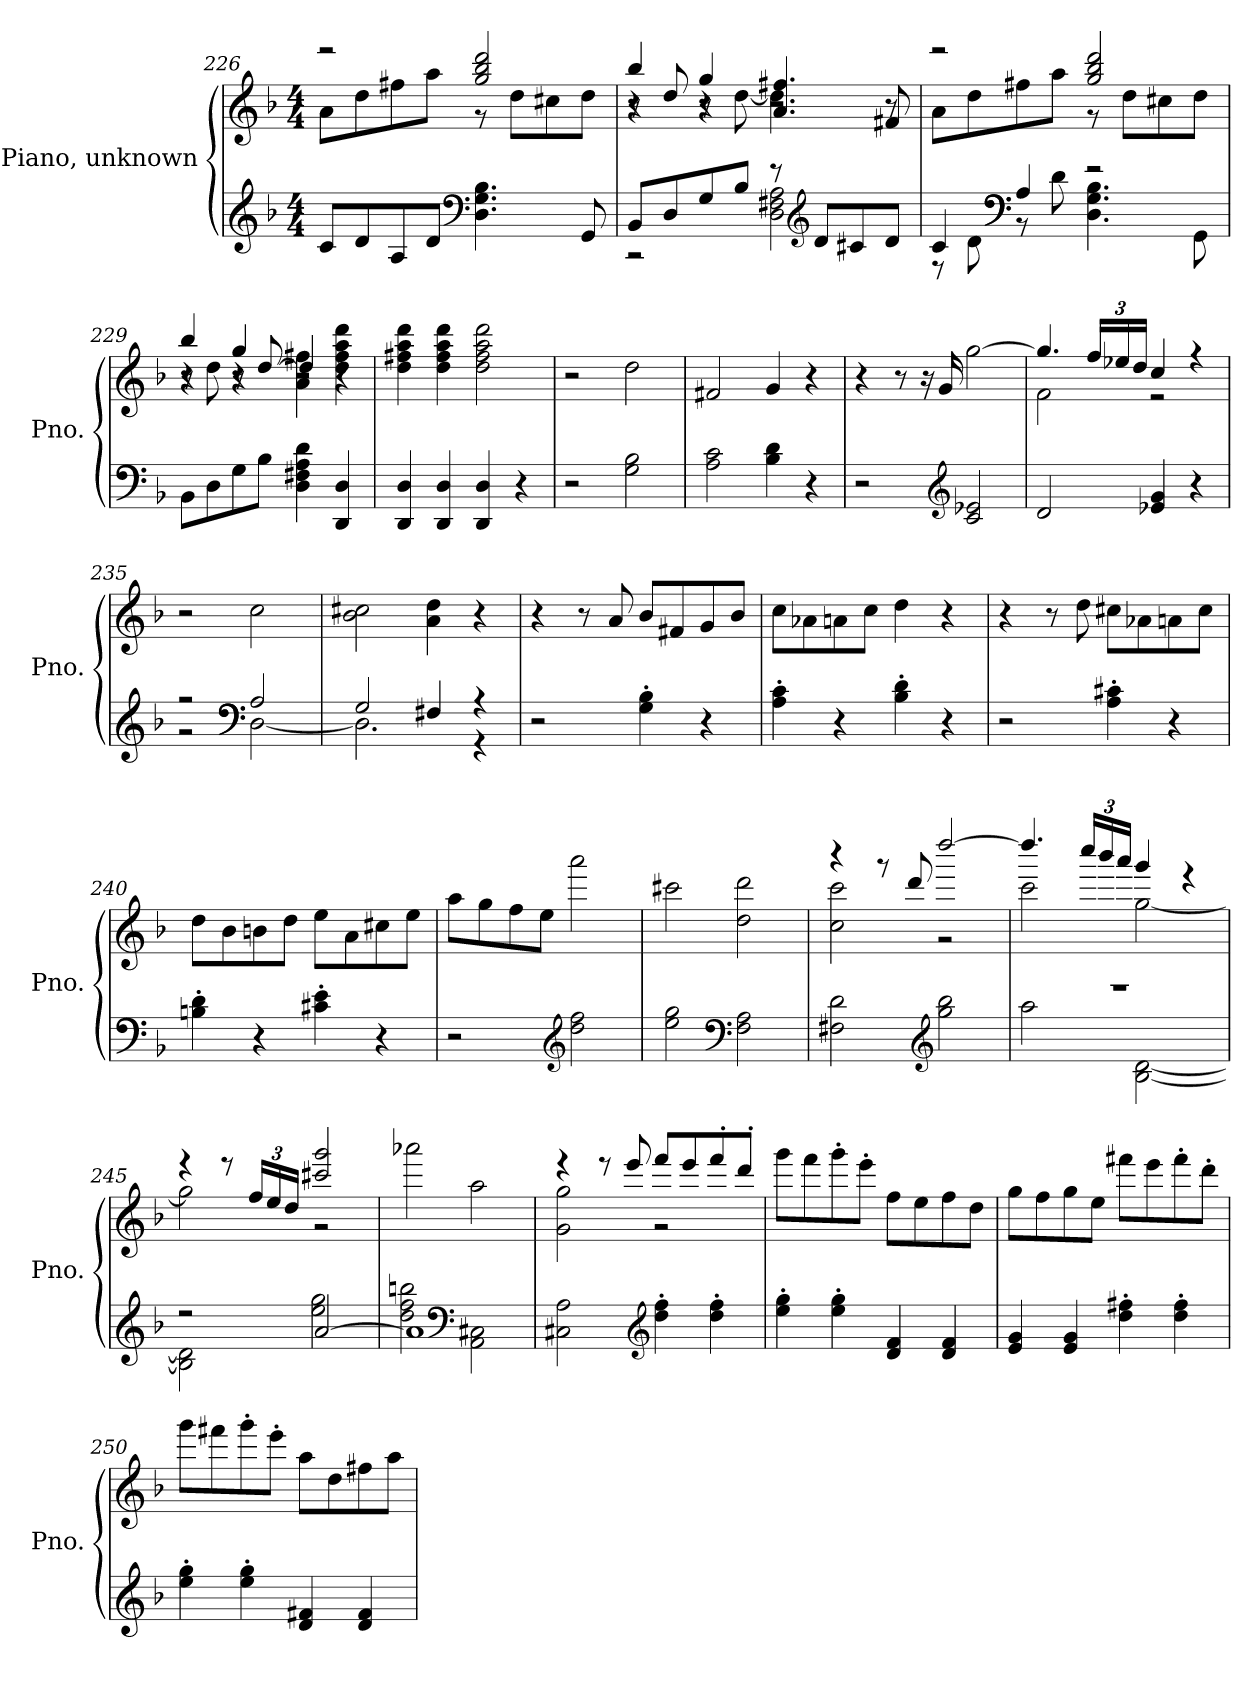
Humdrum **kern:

**kern	**kern
*part1	*part1
*staff2	*staff1
*I"Piano, unknown	*
*I'Pno.	*
*clefG2	*clefG2
*k[b-]	*k[b-]
*M4/4	*M4/4
=226	=226
*	*^
8c/L	2r	8a\L
8d/	.	8dd\
8A/	.	8ff#X\
8d/J	.	8aa\J
*clefF4	*	*
4.D\ 4.G\ 4.B-\	2gg/ 2bb-/ 2ddd/	8r
.	.	8dd\L
.	.	8cc#X\
8GG/	.	8dd\J
!!LO:PB:g=z
=227	=227	=227
*^	*	*^
8BB-/L	2r	4bb-/	4r	8r
8D/	.	.	.	8dd/
8G/	.	4gg/	8r	4r
8B-/J	.	.	[8dd\	.
8r	2D\ 2F#X\ 2A\	2r	4.dd\]	4.a/ 4.ff#X/
*clefG2	*	*	*	*
8d/L	.	.	.	.
8c#X/	.	.	.	.
8d/J	.	.	8r	8f#X/
*	*	*	*v	*v
=228	=228	=228	=228
4c/	8r	2r	8a\L
.	8d\	.	8dd\
*clefF4	*	*	*
4A/	8r	.	8ff#X\
.	8d\	.	8aa\J
2r	4.D\ 4.G\ 4.B-\	2gg/ 2bb-/ 2ddd/	8r
.	.	.	8dd\L
.	.	.	8cc#X\
.	8GG\	.	8dd\J
*v	*v	*	*
=229	=229	=229
*	*	*^
8BB-\L	4bb-/	8r	4r
8D\	.	8dd\	.
8G\	4gg/	4r	8r
8B-\J	.	.	[8dd/
4D\ 4F#X\ 4A\ 4d\	2r	4a\ 4ff#X\	4dd/]
4DD/ 4D/	.	4dd\ 4ff#\ 4aa\ 4ddd\	4r
*	*v	*v	*v
=230	=230
4DD/ 4D/	4dd\ 4ff#X\ 4aa\ 4ddd\
4DD/ 4D/	4dd\ 4ff#\ 4aa\ 4ddd\
4DD/ 4D/	2dd\ 2ff#\ 2aa\ 2ddd\
4r	.
=231	=231
2r	2r
2G\ 2B-\	2dd\
!!LO:LB:g=z
=232	=232
2A\ 2c\	2f#X/
4B-\ 4d\	4g/
4r	4r
=233	=233
2r	4r
.	8r
.	16r
.	16g/
*clefG2	*
2c/ 2e-X/	[2gg\
=234	=234
*	*^
2d/	4.gg/]	2f\
*	*Xbrackettup	*
.	24ff/LL	.
.	24ee-X/	.
.	24dd/JJ	.
4e-X/ 4g/	4cc/	2r
4r	4r	.
*	*v	*v
=235	=235
*^	*
2r	2r	2r
*clefF4	*	*
2A/	[2D\	2cc\
=236	=236	=236
2G/	2.D\]	2b-\ 2cc#X\
4F#X/	.	4a\ 4dd\
4r	4r	4r
*v	*v	*
=237	=237
2r	4r
.	8r
.	8a/
4G\' 4B-\'	8b-/L
.	8f#X/
4r	8g/
.	8b-/J
!!LO:LB:g=z
=238	=238
4A\' 4c\'	8cc\L
.	8a-X\
4r	8an\
.	8cc\J
4B-\' 4d\'	4dd\
4r	4r
=239	=239
2r	4r
.	8r
.	8dd\
4A\' 4c#X\'	8cc#X\L
.	8a-X\
4r	8an\
.	8cc#\J
=240	=240
4Bn\' 4d\'	8dd\L
.	8b-\
4r	8bn\
.	8dd\J
4c#X\' 4e\'	8ee\L
.	8a\
4r	8cc#X\
.	8ee\J
=241	=241
2r	8aa\L
.	8gg\
.	8ff\
.	8ee\J
*clefG2	*
2dd\ 2ff\	2aaa\
=242	=242
2ee\ 2gg\	2ccc#X\
*clefF4	*
2F\ 2A\	2dd\ 2ddd\
=243	=243
*	*^
2F#X\ 2d\	4r	2cc\ 2ccc\
.	8r	.
.	8ddd/	.
*clefG2	*	*
2gg\ 2bb-\	[2dddd/	2r
!!LO:LB:g=z	!!
=244	=244	=244
*^	*	*
1r	2aa\	4.dddd/]	2ccc\
.	.	24cccc/LL	.
.	.	24bbb-/	.
.	.	24aaa/JJ	.
.	[2B-\ [2d\	4ggg/	[2gg\
.	.	4r	.
=245	=245	=245	=245
2r	2B-\] 2d\]	4r	2gg\]
.	.	8r	.
.	.	24ff/LL	.
.	.	24ee/	.
.	.	24dd/JJ	.
[2a/	2ee\ 2gg\	2ccc#X/ 2ggg/	2r
*	*	*v	*v
=246	=246	=246
1a]	2dd\ 2ff\ 2bbn\	2aaa-X\
*clefF4	*	*
.	2AA\ 2C#X\	2aa\
*v	*v	*
=247	=247
*	*^
2C#X\ 2A\	4r	2g\ 2gg\
.	8r	.
.	8eee/	.
*clefG2	*	*
4dd\' 4ff\'	8fff/L	2r
.	8eee/	.
4dd\' 4ff\'	8fff'/	.
.	8ddd'/J	.
*	*v	*v
=248	=248
4ee\' 4gg\'	8ggg\L
.	8fff\
4ee\' 4gg\'	8ggg'\
.	8eee'\J
4d/ 4f/	8ff\L
.	8ee\
4d/ 4f/	8ff\
.	8dd\J
!!LO:LB:g=z
=249	=249
4e/ 4g/	8gg\L
.	8ff\
4e/ 4g/	8gg\
.	8ee\J
4dd\' 4ff#X\'	8fff#X\L
.	8eee\
4dd\' 4ff#\'	8fff#'\
.	8ddd'\J
=250	=250
4ee\' 4gg\'	8ggg\L
.	8fff#X\
4ee\' 4gg\'	8ggg'\
.	8eee'\J
4d/ 4f#X/	8aa\L
.	8dd\
4d/ 4f#/	8ff#X\
.	8aa\J
=	=
*-	*-
